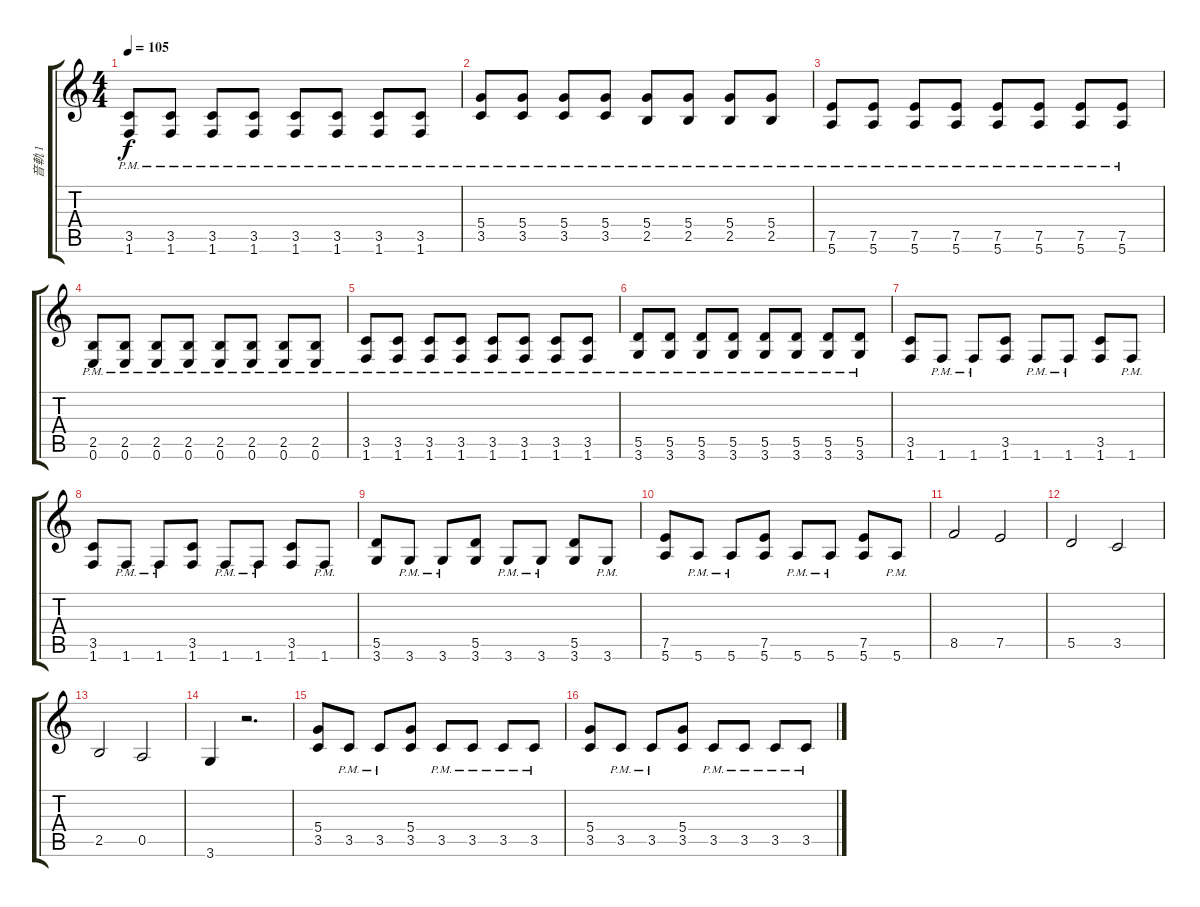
\track ("音軌 1" "音軌 1") {instrument overdrivenguitar}
\staff {score tabs}
\tuning (E4 B3 G3 D3 A2 E2) {hide}
\ts (4 4)
\tempo 105
\clef g2
\ks c
(3.5{pm} 1.6{pm}).8{dy f} (3.5{pm} 1.6{pm}).8 (3.5{pm} 1.6{pm}).8 (3.5{pm} 1.6{pm}).8 (3.5{pm} 1.6{pm}).8 (3.5{pm} 1.6{pm}).8 (3.5{pm} 1.6{pm}).8 (3.5{pm} 1.6{pm}).8 |
(5.4{pm} 3.5{pm}).8 (5.4{pm} 3.5{pm}).8 (5.4{pm} 3.5{pm}).8 (5.4{pm} 3.5{pm}).8 (5.4{pm} 2.5{pm}).8 (5.4{pm} 2.5{pm}).8 (5.4{pm} 2.5{pm}).8 (5.4{pm} 2.5{pm}).8 |
(7.5{pm} 5.6{pm}).8 (7.5{pm} 5.6{pm}).8 (7.5{pm} 5.6{pm}).8 (7.5{pm} 5.6{pm}).8 (7.5{pm} 5.6{pm}).8 (7.5{pm} 5.6{pm}).8 (7.5{pm} 5.6{pm}).8 (7.5{pm} 5.6{pm}).8 |
(2.5{pm} 0.6{pm}).8 (2.5{pm} 0.6{pm}).8 (2.5{pm} 0.6{pm}).8 (2.5{pm} 0.6{pm}).8 (2.5{pm} 0.6{pm}).8 (2.5{pm} 0.6{pm}).8 (2.5{pm} 0.6{pm}).8 (2.5{pm} 0.6{pm}).8 |
(3.5{pm} 1.6{pm}).8 (3.5{pm} 1.6{pm}).8 (3.5{pm} 1.6{pm}).8 (3.5{pm} 1.6{pm}).8 (3.5{pm} 1.6{pm}).8 (3.5{pm} 1.6{pm}).8 (3.5{pm} 1.6{pm}).8 (3.5{pm} 1.6{pm}).8 |
(5.5{pm} 3.6{pm}).8 (5.5{pm} 3.6{pm}).8 (5.5{pm} 3.6{pm}).8 (5.5{pm} 3.6{pm}).8 (5.5{pm} 3.6{pm}).8 (5.5{pm} 3.6{pm}).8 (5.5{pm} 3.6{pm}).8 (5.5{pm} 3.6{pm}).8 |
(3.5 1.6).8 1.6{pm}.8 1.6{pm}.8 (3.5 1.6).8 1.6{pm}.8 1.6{pm}.8 (3.5 1.6).8 1.6{pm}.8 |
(3.5 1.6).8 1.6{pm}.8 1.6{pm}.8 (3.5 1.6).8 1.6{pm}.8 1.6{pm}.8 (3.5 1.6).8 1.6{pm}.8 |
(5.5 3.6).8 3.6{pm}.8 3.6{pm}.8 (5.5 3.6).8 3.6{pm}.8 3.6{pm}.8 (5.5 3.6).8 3.6{pm}.8 |
(7.5 5.6).8 5.6{pm}.8 5.6{pm}.8 (7.5 5.6).8 5.6{pm}.8 5.6{pm}.8 (7.5 5.6).8 5.6{pm}.8 |
8.5.2 7.5.2 |
5.5.2 3.5.2 |
2.5.2 0.5.2 |
3.6.4 r.2{d} |
(5.4 3.5).8 3.5{pm}.8 3.5{pm}.8 (5.4 3.5).8 3.5{pm}.8 3.5{pm}.8 3.5{pm}.8 3.5{pm}.8 |
(5.4 3.5).8 3.5{pm}.8 3.5{pm}.8 (5.4 3.5).8 3.5{pm}.8 3.5{pm}.8 3.5{pm}.8 3.5{pm}.8
